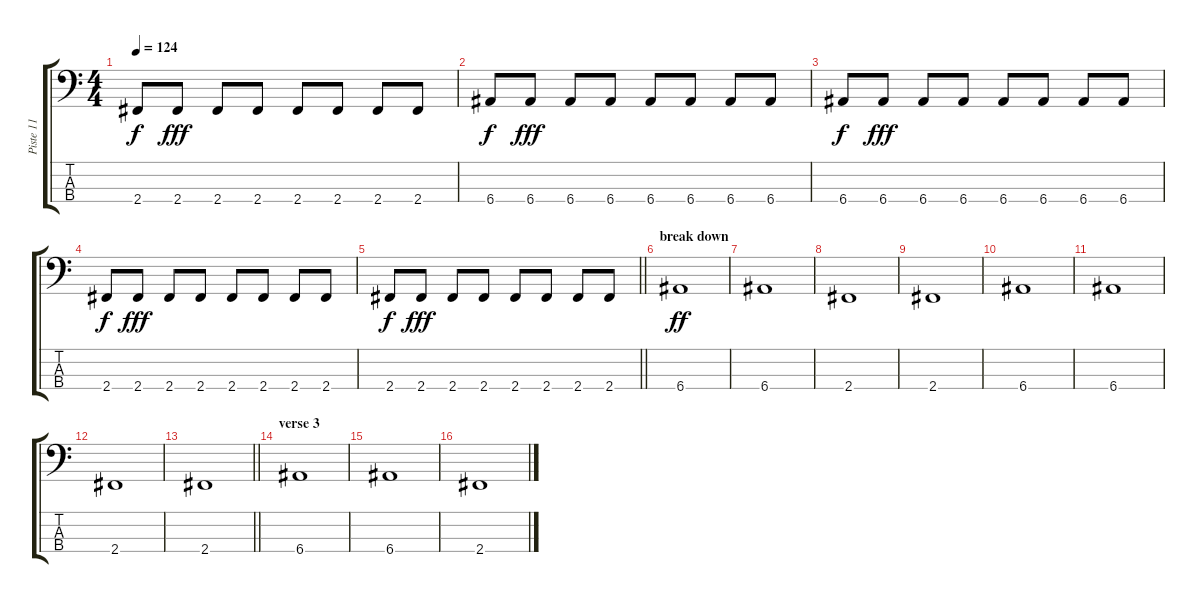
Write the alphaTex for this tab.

\track ("Piste 11" "Piste 11") {instrument electricbassfinger}
\staff {score tabs}
\tuning (G2 D2 A1 E1) {hide}
\ts (4 4)
\tempo 124
\clef f4
\ks c
2.4.8{dy f} 2.4.8{dy fff} 2.4.8 2.4.8 2.4.8 2.4.8 2.4.8 2.4.8 |
6.4.8{dy f volume 8} 6.4.8{dy fff} 6.4.8 6.4.8 6.4.8 6.4.8 6.4.8 6.4.8 |
6.4.8{dy f} 6.4.8{dy fff} 6.4.8 6.4.8 6.4.8 6.4.8 6.4.8 6.4.8 |
2.4.8{dy f} 2.4.8{dy fff} 2.4.8 2.4.8 2.4.8 2.4.8 2.4.8 2.4.8 |
\barLineRight lightlight
2.4.8{dy f} 2.4.8{dy fff} 2.4.8 2.4.8 2.4.8 2.4.8 2.4.8 2.4.8 |
\section ("" "break down")
6.4.1{dy ff volume 8} |
6.4.1 |
2.4.1 |
2.4.1 |
6.4.1 |
6.4.1 |
2.4.1 |
\barLineRight lightlight
2.4.1 |
\section ("" "verse 3")
6.4.1{volume 8} |
6.4.1 |
2.4.1
